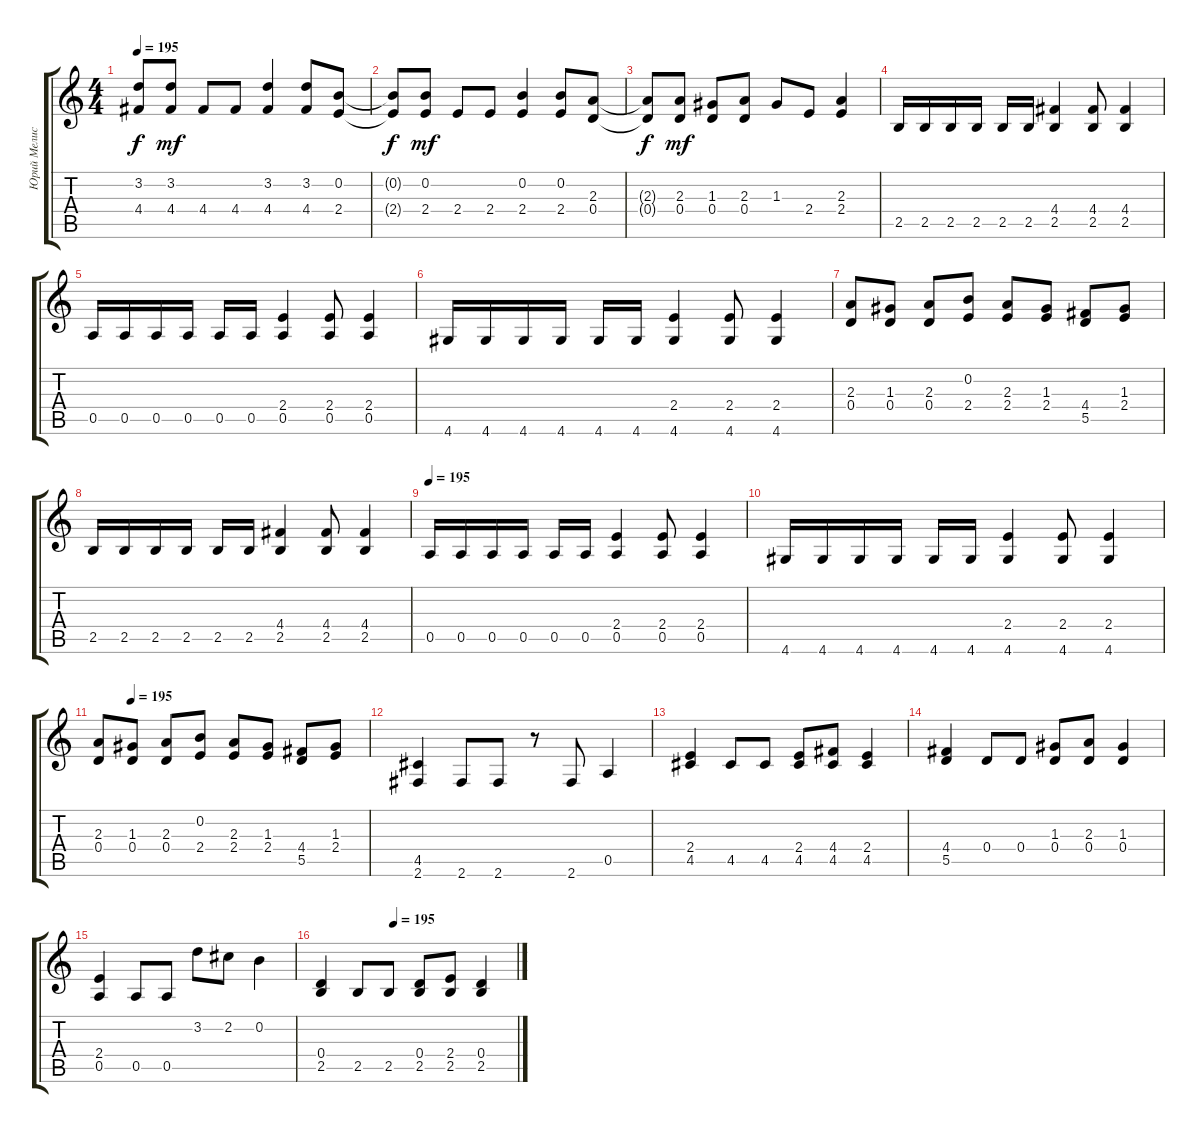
\track ("Юрий Мелисов" "Юрий Мелис") {instrument distortionguitar}
\staff {score tabs}
\tuning (E4 B3 G3 D3 A2 E2) {hide}
\ts (4 4)
\tempo 195
\clef g2
\ks c
(3.2{t} 4.4{t}).8{dy f} (3.2 4.4).8{dy mf} 4.4.8 4.4.8 (3.2 4.4).4 (3.2 4.4).8 (0.2 2.4).8 |
(0.2{t} 2.4{t}).8{dy f} (0.2 2.4).8{dy mf} 2.4.8 2.4.8 (0.2 2.4).4 (0.2 2.4).8 (2.3 0.4).8 |
(2.3{t} 0.4{t}).8{dy f} (2.3 0.4).8{dy mf} (1.3 0.4).8 (2.3 0.4).8 1.3.8 2.4.8 (2.3 2.4).4 |
2.5.16 2.5.16 2.5.16 2.5.16 2.5.16 2.5.16 (4.4 2.5).4 (4.4 2.5).8 (4.4 2.5).4 |
0.5.16 0.5.16 0.5.16 0.5.16 0.5.16 0.5.16 (2.4 0.5).4 (2.4 0.5).8 (2.4 0.5).4 |
4.6.16 4.6.16 4.6.16 4.6.16 4.6.16 4.6.16 (2.4 4.6).4 (2.4 4.6).8 (2.4 4.6).4 |
(2.3 0.4).8 (1.3 0.4).8 (2.3 0.4).8 (0.2 2.4).8 (2.3 2.4).8 (1.3 2.4).8 (4.4 5.5).8 (1.3 2.4).8 |
2.5.16 2.5.16 2.5.16 2.5.16 2.5.16 2.5.16 (4.4 2.5).4 (4.4 2.5).8 (4.4 2.5).4 |
\tempo 195
0.5.16 0.5.16 0.5.16 0.5.16 0.5.16 0.5.16 (2.4 0.5).4 (2.4 0.5).8 (2.4 0.5).4 |
4.6.16 4.6.16 4.6.16 4.6.16 4.6.16 4.6.16 (2.4 4.6).4 (2.4 4.6).8 (2.4 4.6).4 |
\tempo (195 0.125)
(2.3 0.4).8 (1.3 0.4).8 (2.3 0.4).8 (0.2 2.4).8 (2.3 2.4).8 (1.3 2.4).8 (4.4 5.5).8 (1.3 2.4).8 |
(4.5 2.6).4 2.6.8 2.6.8 r.8 2.6.8 0.5.4 |
(2.4 4.5).4 4.5.8 4.5.8 (2.4 4.5).8 (4.4 4.5).8 (2.4 4.5).4 |
(4.4 5.5).4 0.4.8 0.4.8 (1.3 0.4).8 (2.3 0.4).8 (1.3 0.4).4 |
(2.4 0.5).4 0.5.8 0.5.8 3.2.8 2.2.8 0.2.4 |
\tempo (195 0.375)
(0.4 2.5).4 2.5.8 2.5.8 (0.4 2.5).8 (2.4 2.5).8 (0.4 2.5).4
